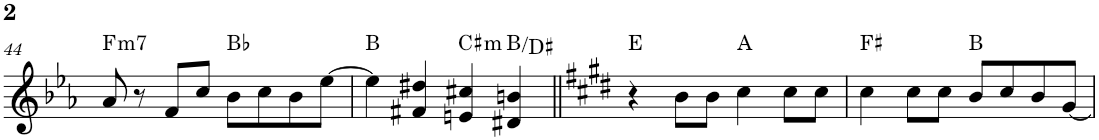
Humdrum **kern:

**kern	**harte
*part1	*part1
*staff1	*
*I"P1	*
!!LO:PB:g=z
*clefG2	*
*k[b-e-a-]	*
*E-:	*
*M4/4	*
=44	=44
!	!LO:H:kt=m7
8a-/	F:min7
8r	.
8f/L	.
8cc/J	.
8b-\L	Bb:maj
8cc\	.
8b-\	.
[>8ee-\J	.
=45	=45
4ee-\]	B:maj
4f#X/ 4dd#X/	.
!	!LO:H:kt=m
4en/ 4cc#X/	C#:min
4d#X/ 4bn/	B:maj/3
=46||	=46||
*k[f#c#g#d#]	*
*E:	*
4r	E:maj
8b\L	.
8b\J	.
4cc#\	A:maj
8cc#\L	.
8cc#\J	.
=47	=47
4cc#\	F#:maj
8cc#\L	.
8cc#\J	.
8b/L	B:maj
8cc#/	.
8b/	.
[<8g#/J	.
=	=
*-	*-
